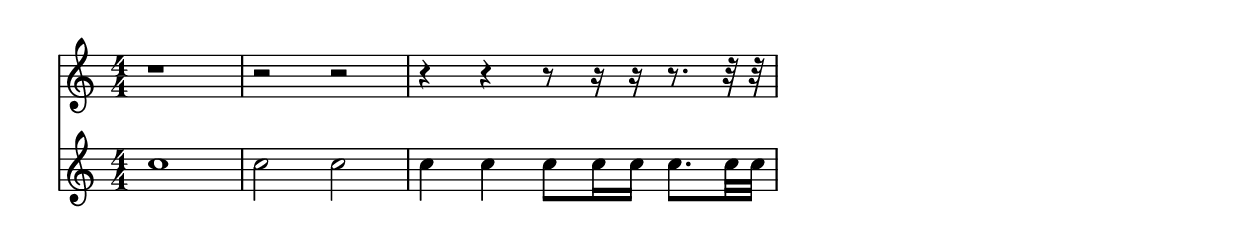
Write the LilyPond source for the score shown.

\version "2.18.2"
\header {
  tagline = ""
}

<<
\new Staff \relative c' {
  \numericTimeSignature
  \time 4/4
  r1 |
  r2 r |
  r4 r r8 r16 r r8. r32 r |
  
}
\new Staff \relative c' {
  \numericTimeSignature
  \time 4/4
  c'1 |
  c2 c |
  c4 c c8 c16 c c8. c32 c |
}
>>

\layout {
%  ragged-last = ##t
%  line-width = 150\mm
  indent = 0\mm
}
